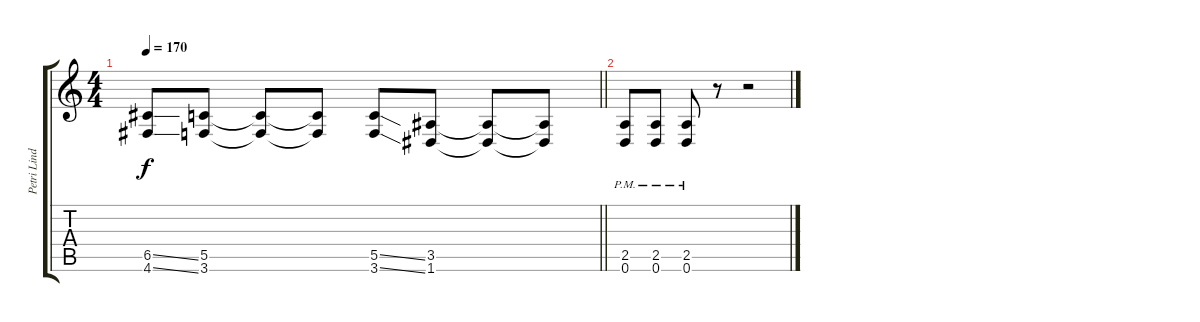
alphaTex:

\track ("Petri Lindroos" "Petri Lind") {instrument distortionguitar}
\staff {score tabs}
\tuning (D4 A3 F3 C3 G2 D2) {hide}
\ts (4 4)
\tempo 170
\clef g2
\barLineRight lightlight
\ks c
(6.5{ss} 4.6{ss}).8{dy f} (5.5 3.6).8 (5.5{t} 3.6{t}).8 (5.5{t} 3.6{t}).8 (5.5{ss} 3.6{ss}).8 (3.5 1.6).8 (3.5{t} 1.6{t}).8 (3.5{t} 1.6{t}).8 |
(2.5{pm} 0.6{pm}).8 (2.5{pm} 0.6{pm}).8 (2.5{pm} 0.6{pm}).8 r.8 r.2
